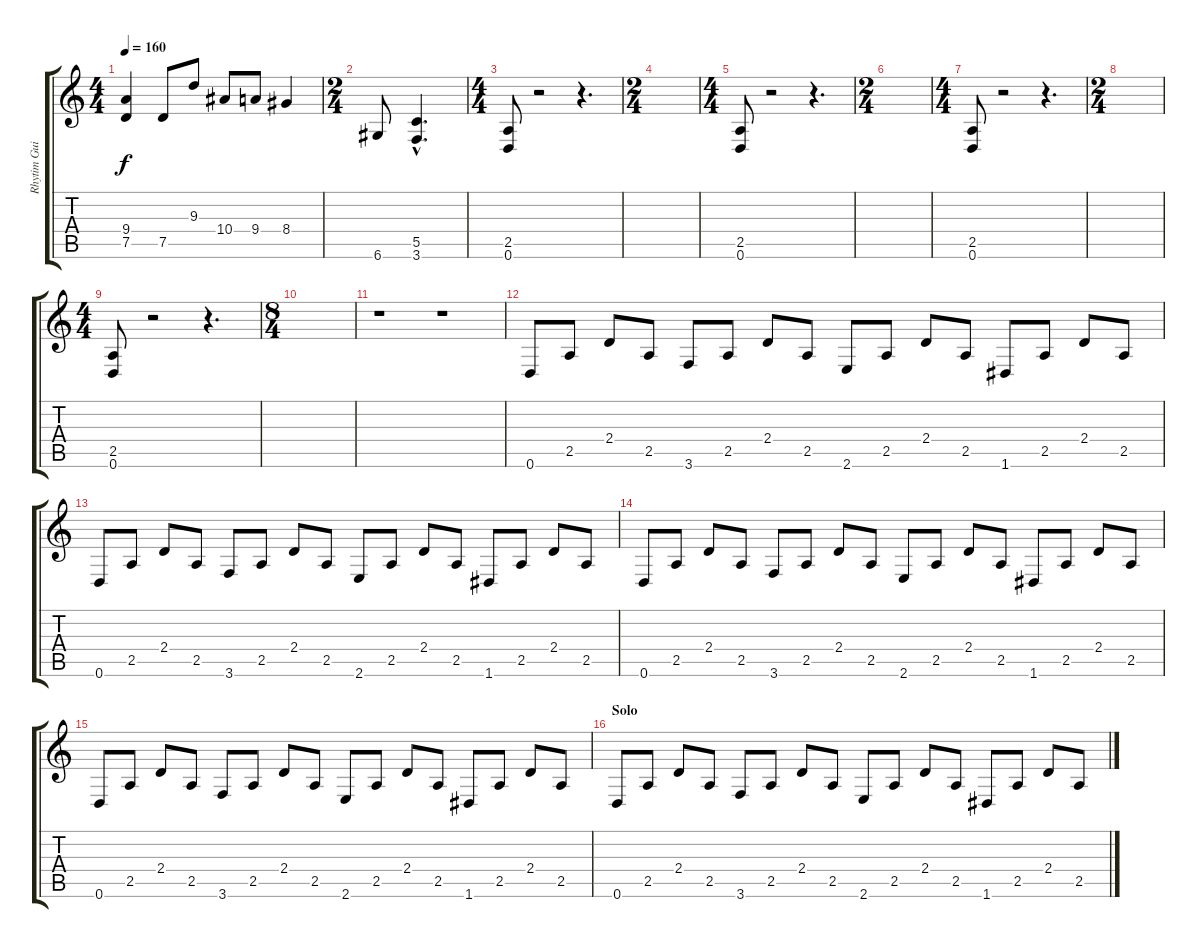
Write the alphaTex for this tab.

\track ("Rhytim Guitar" "Rhytim Gui") {instrument distortionguitar}
\staff {score tabs}
\tuning (D4 A3 F3 C3 G2 D2) {hide}
\ts (4 4)
\tempo 160
\clef g2
\ks c
(9.4 7.5).4{dy f} 7.5.8 9.3.8 10.4.8 9.4.8 8.4.4 |
\ts (2 4)
6.6.8 (5.5{hac} 3.6{hac}).4{d} |
\ts (4 4)
(2.5 0.6).8 r.2 r.4{d} |
\ts (2 4)
|
\ts (4 4)
(2.5 0.6).8 r.2 r.4{d} |
\ts (2 4)
|
\ts (4 4)
(2.5 0.6).8 r.2 r.4{d} |
\ts (2 4)
|
\ts (4 4)
(2.5 0.6).8 r.2 r.4{d} |
\ts (8 4)
|
r.1 r.1 |
0.6.8 2.5.8 2.4.8 2.5.8 3.6.8 2.5.8 2.4.8 2.5.8 2.6.8 2.5.8 2.4.8 2.5.8 1.6.8 2.5.8 2.4.8 2.5.8 |
0.6.8 2.5.8 2.4.8 2.5.8 3.6.8 2.5.8 2.4.8 2.5.8 2.6.8 2.5.8 2.4.8 2.5.8 1.6.8 2.5.8 2.4.8 2.5.8 |
0.6.8 2.5.8 2.4.8 2.5.8 3.6.8 2.5.8 2.4.8 2.5.8 2.6.8 2.5.8 2.4.8 2.5.8 1.6.8 2.5.8 2.4.8 2.5.8 |
0.6.8 2.5.8 2.4.8 2.5.8 3.6.8 2.5.8 2.4.8 2.5.8 2.6.8 2.5.8 2.4.8 2.5.8 1.6.8 2.5.8 2.4.8 2.5.8 |
\section ("" "Solo")
0.6.8 2.5.8 2.4.8 2.5.8 3.6.8 2.5.8 2.4.8 2.5.8 2.6.8 2.5.8 2.4.8 2.5.8 1.6.8 2.5.8 2.4.8 2.5.8
